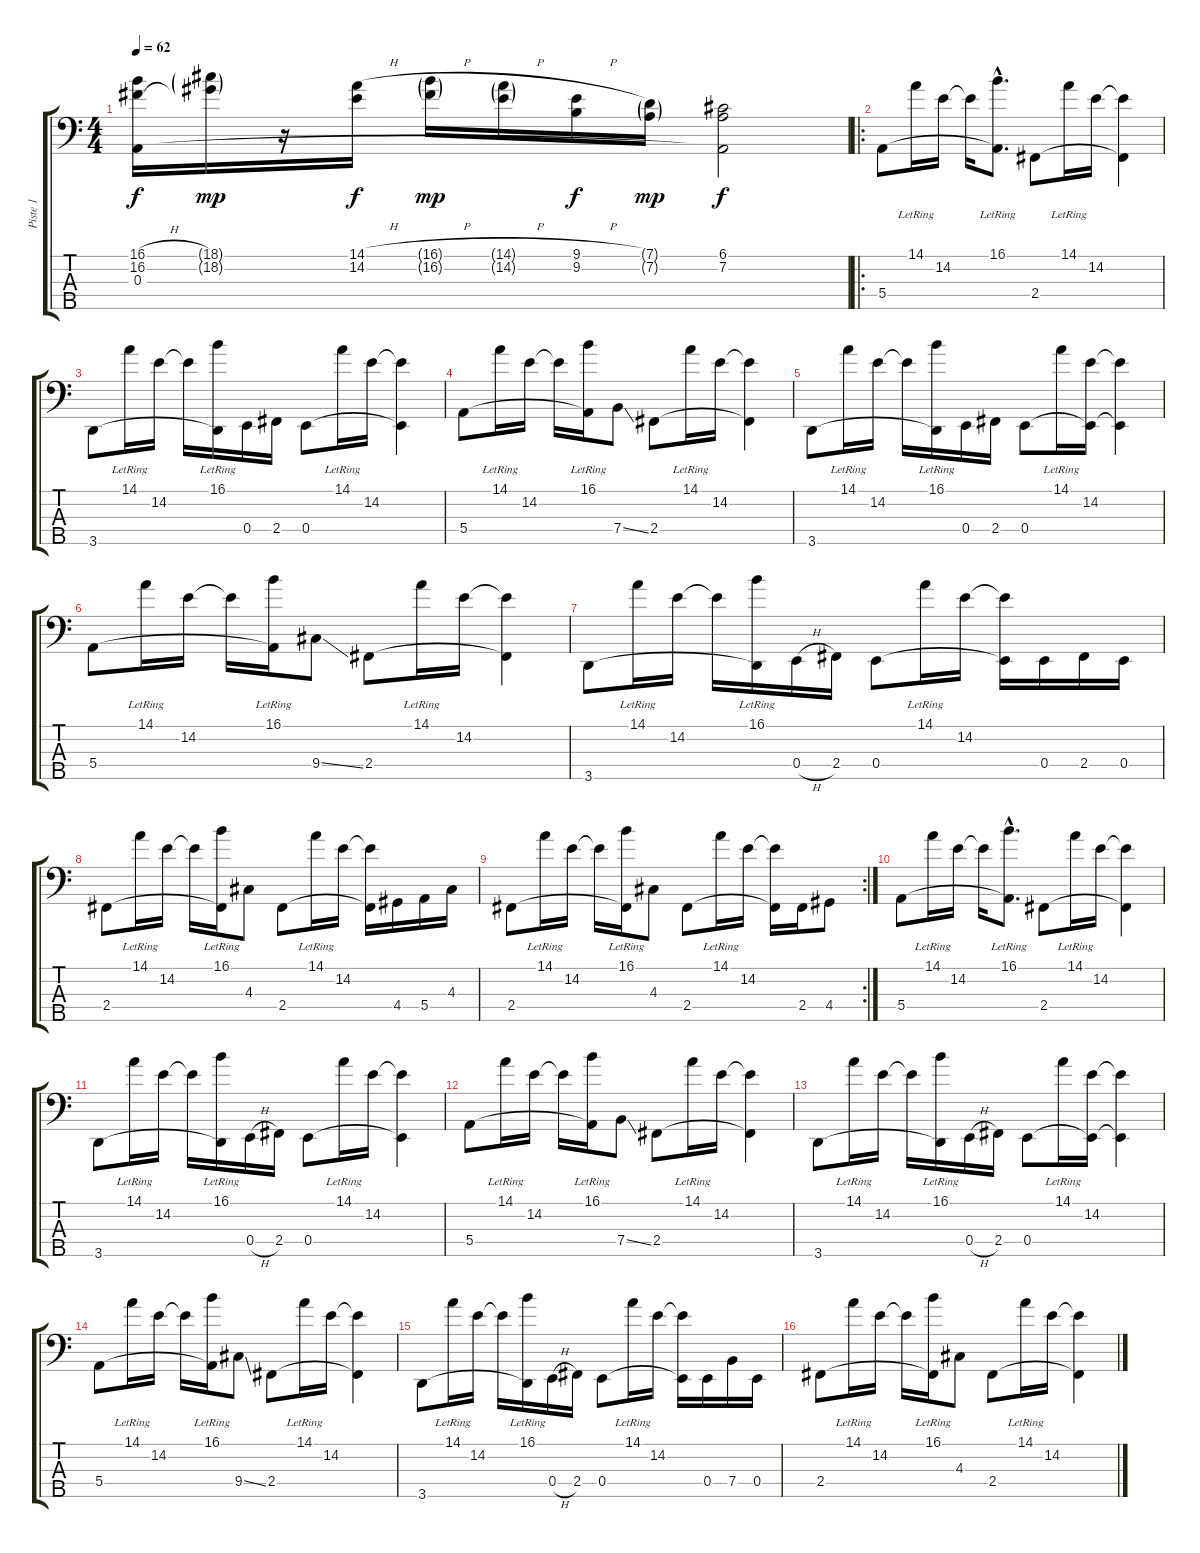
\track ("Piste 1" "Piste 1") {instrument electricbassfinger}
\staff {score tabs}
\tuning (G2 D2 A1 E1 B0) {hide}
\ts (4 4)
\tempo 62
\clef f4
\ks c
(16.1{h} 16.2{h} 0.3).16{dy f} (18.1{g} 18.2{g}).16{dy mp} r.16 (14.1{h} 14.2).16{dy f} (16.1{h g} 16.2{g}).16{dy mp} (14.1{h g} 14.2{g}).16 (9.1{h} 9.2).16{dy f} (7.1{g} 7.2{g}).16{dy mp} (6.1 7.2 0.3{t}).2{dy f} |
\ro
5.4.8 14.1{lr}.16 14.2.16 14.2{t}.16 (16.1{hac lr} 5.4{hac t}).8{d} 2.4.8 14.1{lr}.16 14.2.16 (14.2{t} 2.4{t}).4 |
3.5.8 14.1{lr}.16 14.2.16 14.2{t}.16 (16.1{lr} 3.5{t}).16 0.4.16 2.4.16 0.4.8 14.1{lr}.16 14.2.16 (14.2{t} 0.4{t}).4 |
5.4.8 14.1{lr}.16 14.2.16 14.2{t}.16 (16.1{lr} 5.4{t}).16 7.4{ss}.8 2.4.8 14.1{lr}.16 14.2.16 (14.2{t} 2.4{t}).4 |
3.5.8 14.1{lr}.16 14.2.16 14.2{t}.16 (16.1{lr} 3.5{t}).16 0.4.16 2.4.16 0.4.8 14.1{lr}.16 (14.2 0.4{t}).16 (14.2{t} 0.4{t}).4 |
5.4.8 14.1{lr}.16 14.2.16 14.2{t}.16 (16.1{lr} 5.4{t}).16 9.4{ss}.8 2.4.8 14.1{lr}.16 14.2.16 (14.2{t} 2.4{t}).4 |
3.5.8 14.1{lr}.16 14.2.16 14.2{t}.16 (16.1{lr} 3.5{t}).16 0.4{h}.16 2.4.16 0.4.8 14.1{lr}.16 14.2.16 (14.2{t} 0.4{t}).16 0.4.16 2.4.16 0.4.16 |
2.4.8 14.1{lr}.16 14.2.16 14.2{t}.16 (16.1{lr} 2.4{t}).16 4.3.8 2.4.8 14.1{lr}.16 14.2.16 (14.2{t} 2.4{t}).16 4.4.16 5.4.16 4.3.16 |
\rc 2
2.4.8 14.1{lr}.16 14.2.16 14.2{t}.16 (16.1{lr} 2.4{t}).16 4.3.8 2.4.8 14.1{lr}.16 14.2.16 (14.2{t} 2.4{t}).16 2.4.16 4.4.8 |
5.4.8 14.1{lr}.16 14.2.16 14.2{t}.16 (16.1{hac lr} 5.4{hac t}).8{d} 2.4.8 14.1{lr}.16 14.2.16 (14.2{t} 2.4{t}).4 |
3.5.8 14.1{lr}.16 14.2.16 14.2{t}.16 (16.1{lr} 3.5{t}).16 0.4{h}.16 2.4.16 0.4.8 14.1{lr}.16 14.2.16 (14.2{t} 0.4{t}).4 |
5.4.8 14.1{lr}.16 14.2.16 14.2{t}.16 (16.1{lr} 5.4{t}).16 7.4{ss}.8 2.4.8 14.1{lr}.16 14.2.16 (14.2{t} 2.4{t}).4 |
3.5.8 14.1{lr}.16 14.2.16 14.2{t}.16 (16.1{lr} 3.5{t}).16 0.4{h}.16 2.4.16 0.4.8 14.1{lr}.16 (14.2 0.4{t}).16 (14.2{t} 0.4{t}).4 |
5.4.8 14.1{lr}.16 14.2.16 14.2{t}.16 (16.1{lr} 5.4{t}).16 9.4{ss}.8 2.4.8 14.1{lr}.16 14.2.16 (14.2{t} 2.4{t}).4 |
3.5.8 14.1{lr}.16 14.2.16 14.2{t}.16 (16.1{lr} 3.5{t}).16 0.4{h}.16 2.4.16 0.4.8 14.1{lr}.16 14.2.16 (14.2{t} 0.4{t}).16 0.4.16 7.4.16 0.4.16 |
2.4.8 14.1{lr}.16 14.2.16 14.2{t}.16 (16.1{lr} 2.4{t}).16 4.3.8 2.4.8 14.1{lr}.16 14.2.16 (14.2{t} 2.4{t}).4
